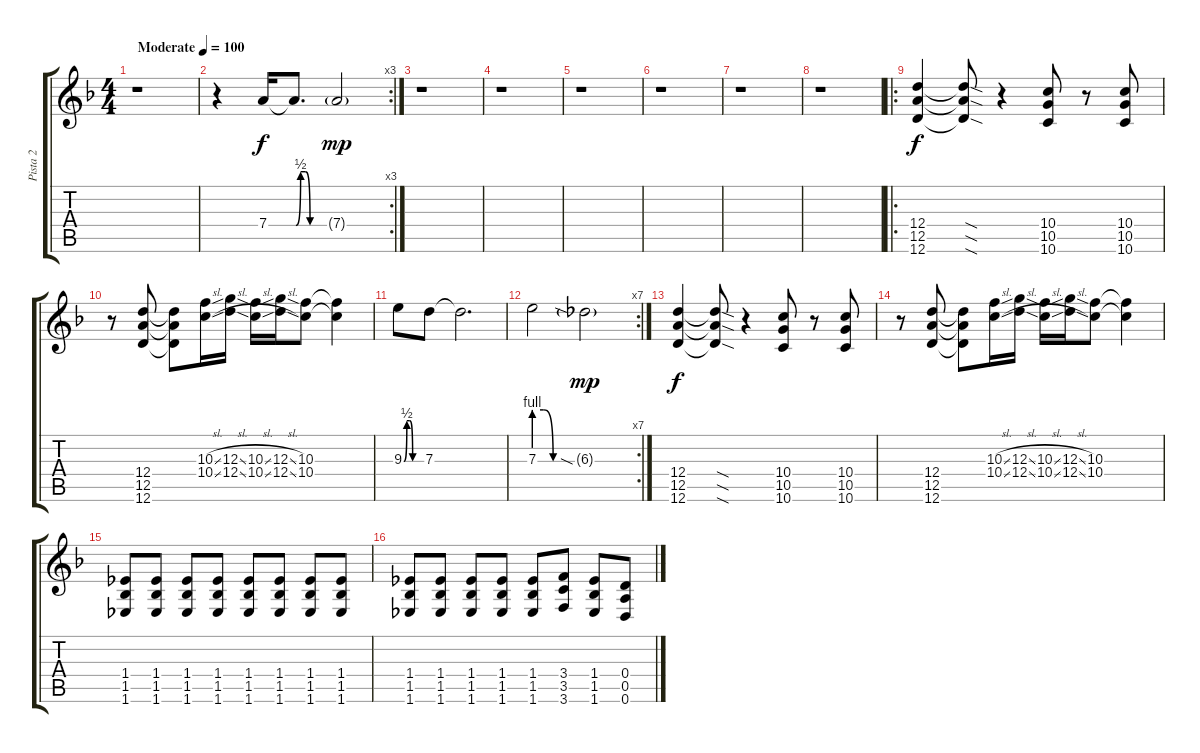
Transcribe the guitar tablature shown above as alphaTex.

\track ("Pista 2" "Pista 2") {instrument overdrivenguitar}
\staff {score tabs}
\tuning (E4 B3 G3 D3 A2 D2) {hide}
\ts (4 4)
\tempo (100 "Moderate")
\clef g2
\ks dminor
r.1{dy f instrument overdrivenguitar} |
\rc 3
r.4 7.4.16 7.4{be (custom 0 0 10 2 20 2 30 0 60 0) t}.8{d} 7.4{g}.2{dy mp} |
r.1 |
r.1 |
r.1 |
r.1 |
r.1 |
r.1 |
\ro
(12.4 12.5 12.6).4{dy f} (12.4{sod t} 12.5{sod t} 12.6{sod t}).8 r.4 (10.4 10.5 10.6).8 r.8 (10.4 10.5 10.6).8 |
r.8 (12.4 12.5 12.6).8 (12.4{t} 12.5{t} 12.6{t}).8 (10.3{sl} 10.4{sl}).16 (12.3{sl} 12.4{sl}).16 (10.3{sl} 10.4{sl}).16 (12.3{sl} 12.4{sl}).16 (10.3 10.4).8 (10.3{t} 10.4{t}).4 |
9.3{be (custom 0 0 10 2 20 2 30 0 60 0)}.8 7.3.8 7.3{t}.2{d} |
\rc 7
7.3{be (custom 0 4 15 4 30 0 60 0)}.2 6.3{sia g}.2{dy mp} |
(12.4 12.5 12.6).4{dy f} (12.4{sod t} 12.5{sod t} 12.6{sod t}).8 r.4 (10.4 10.5 10.6).8 r.8 (10.4 10.5 10.6).8 |
r.8 (12.4 12.5 12.6).8 (12.4{t} 12.5{t} 12.6{t}).8 (10.3{sl} 10.4{sl}).16 (12.3{sl} 12.4{sl}).16 (10.3{sl} 10.4{sl}).16 (12.3{sl} 12.4{sl}).16 (10.3 10.4).8 (10.3{t} 10.4{t}).4 |
(1.4 1.5 1.6).8{instrument overdrivenguitar} (1.4 1.5 1.6).8 (1.4 1.5 1.6).8 (1.4 1.5 1.6).8 (1.4 1.5 1.6).8 (1.4 1.5 1.6).8 (1.4 1.5 1.6).8 (1.4 1.5 1.6).8 |
(1.4 1.5 1.6).8 (1.4 1.5 1.6).8 (1.4 1.5 1.6).8 (1.4 1.5 1.6).8 (1.4 1.5 1.6).8 (3.4 3.5 3.6).8 (1.4 1.5 1.6).8 (0.4 0.5 0.6).8
